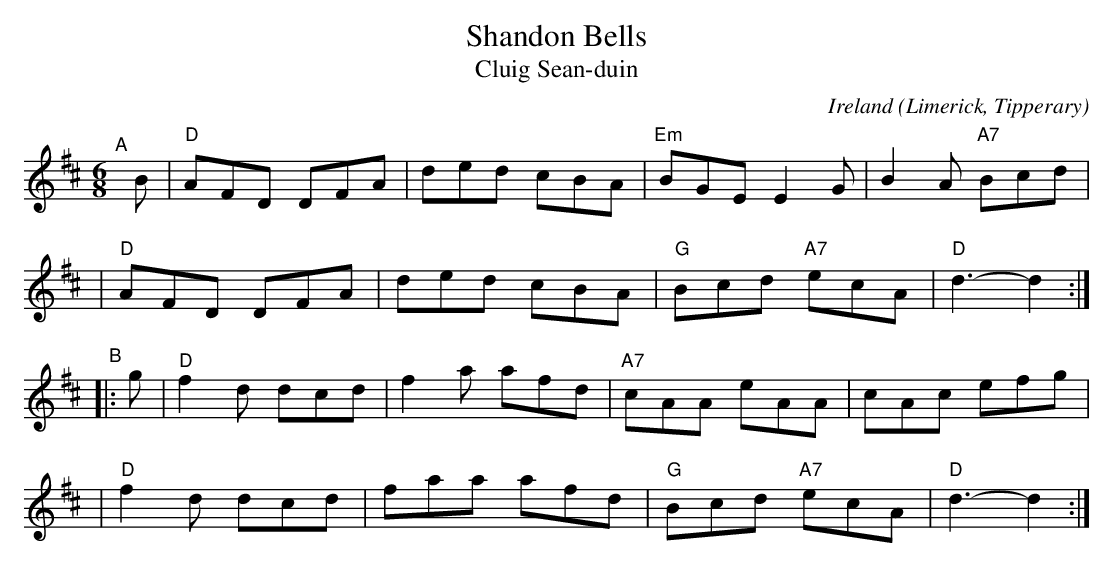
X:1
T: Shandon Bells
T: Cluig Sean-duin
O: Ireland (Limerick, Tipperary)
M: 6/8
L: 1/8
K: D
"^A"[|] B \
| "D"AFD DFA | ded cBA | "Em"BGE E2G | B2A "A7"Bcd |
| "D"AFD DFA | ded cBA | "G"Bcd "A7"ecA | "D"d3- d2 :|
"^B"|: g \
| "D"f2d dcd | f2a afd | "A7"cAA eAA | cAc efg |
| "D"f2d dcd | faa afd | "G"Bcd "A7"ecA | "D"d3- d2 :|
